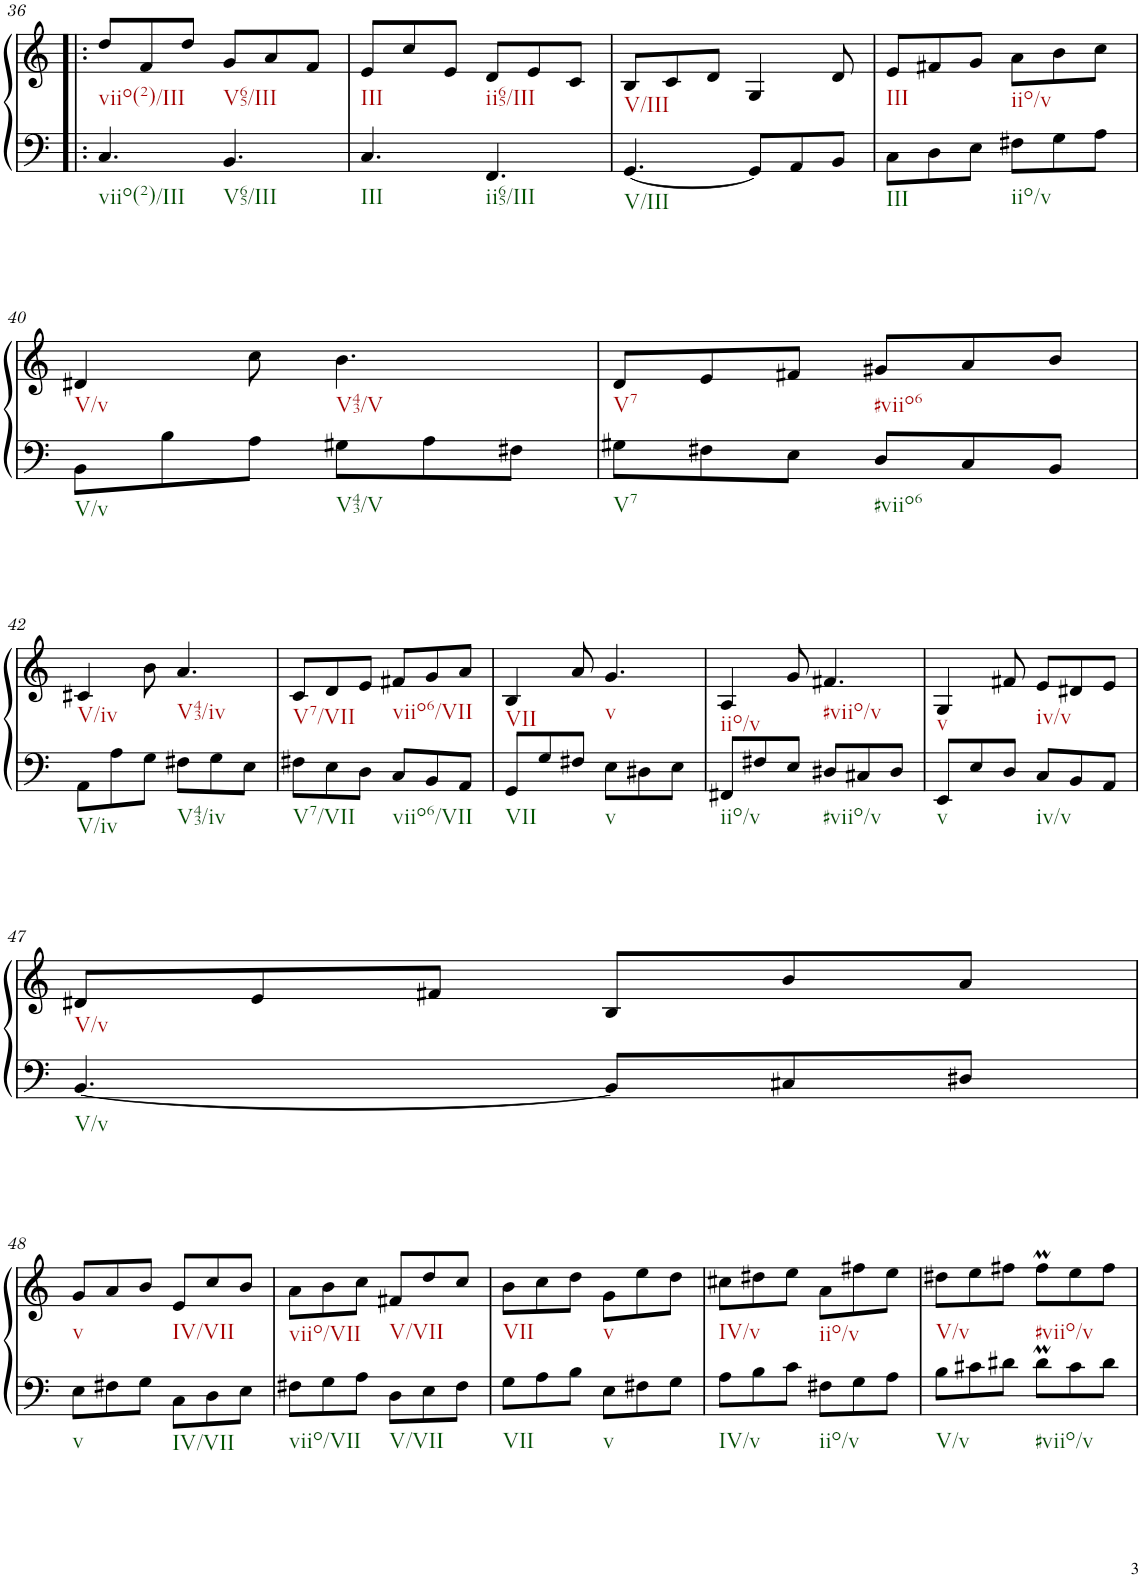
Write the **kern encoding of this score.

**kern	**kern
*part1	*part1
*staff2	*staff1
*I"Klavier linke Hand	*
!!LO:PB:g=z
*clefF4	*clefG2
*k[]	*k[]
*M6/8	*M6/8
=36!|:	=36!|:
4.C/	8dd/L
.	8f/
.	8dd/J
4.BB/	8g/L
.	8a/
.	8f/J
=37	=37
4.C/	8e/L
.	8cc/
.	8e/J
4.FF/	8d/L
.	8e/
.	8c/J
=38	=38
[4.GG/	8B/L
.	8c/
.	8d/J
8GG/L]	4G/
8AA/	.
8BB/J	8d/
=39	=39
8C\L	8e/L
8D\	8f#X/
8E\J	8g/J
8F#X\L	8a\L
8G\	8b\
8A\J	8cc\J
!!LO:LB:g=z
=40	=40
8BB\L	4d#X/
8B\	.
8A\J	8cc\
8G#X\L	4.b\
8A\	.
8F#X\J	.
=41	=41
8G#X\L	8d/L
8F#X\	8e/
8E\J	8f#X/J
8D/L	8g#X/L
8C/	8a/
8BB/J	8b/J
!!LO:LB:g=z
=42	=42
8AA\L	4c#X/
8A\	.
8G\J	8b\
8F#X\L	4.a/
8G\	.
8E\J	.
=43	=43
8F#X\L	8c/L
8E\	8d/
8D\J	8e/J
8C/L	8f#X/L
8BB/	8g/
8AA/J	8a/J
=44	=44
8GG/L	4B/
8G/	.
8F#X/J	8a/
8E\L	4.g/
8D#X\	.
8E\J	.
=45	=45
8FF#X/L	4A/
8F#X/	.
8E/J	8g/
8D#X/L	4.f#X/
8C#X/	.
8D#/J	.
=46	=46
8EE/L	4G/
8E/	.
8D/J	8f#X/
8C/L	8e/L
8BB/	8d#X/
8AA/J	8e/J
!!LO:LB:g=z
=47	=47
[4.BB/	8d#X/L
.	8e/
.	8f#X/J
8BB/L]	8B/L
8C#X/	8b/
8D#X/J	8a/J
!!LO:LB:g=z
=48	=48
8E\L	8g/L
8F#X\	8a/
8G\J	8b/J
8C\L	8e/L
8D\	8cc/
8E\J	8b/J
=49	=49
8F#X\L	8a\L
8G\	8b\
8A\J	8cc\J
8D\L	8f#X/L
8E\	8dd/
8F#\J	8cc/J
=50	=50
8G\L	8b\L
8A\	8cc\
8B\J	8dd\J
8E\L	8g\L
8F#X\	8ee\
8G\J	8dd\J
=51	=51
8A\L	8cc#X\L
8B\	8dd#X\
8c\J	8ee\J
8F#X\L	8a\L
8G\	8ff#X\
8A\J	8ee\J
=52	=52
8B\L	8dd#X\L
8c#X\	8ee\
8d#X\J	8ff#X\J
8d#m\L	8ff#m\L
8c#\	8ee\
8d#\J	8ff#\J
=	=
*-	*-
